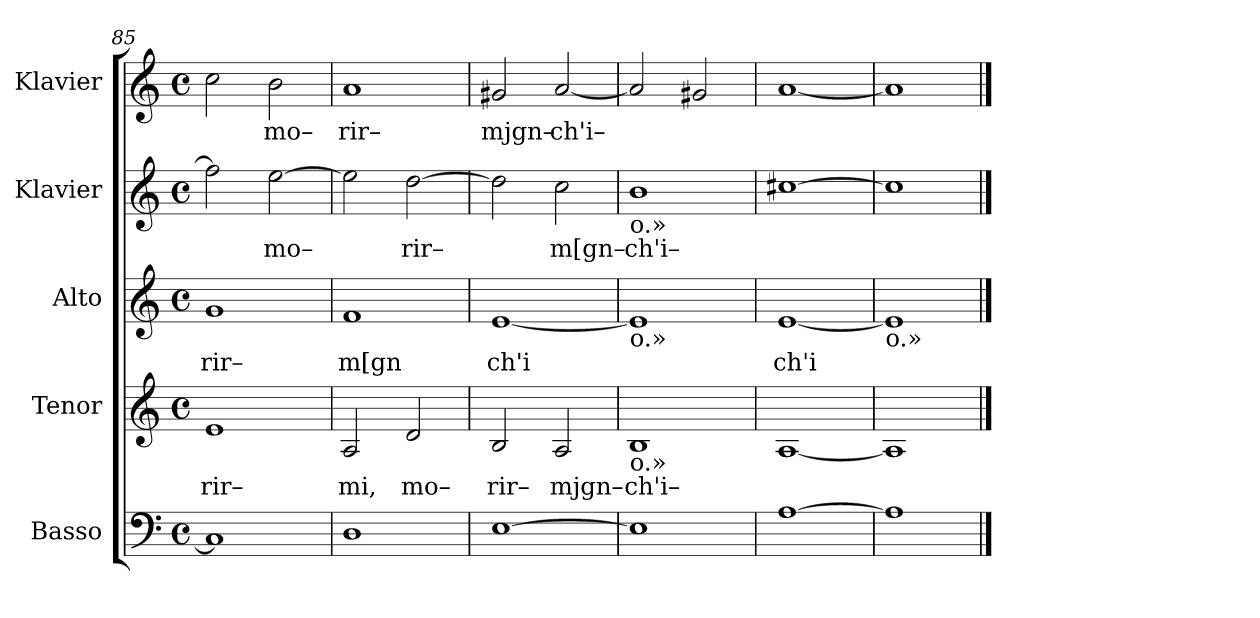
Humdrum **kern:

**kern	**kern	**text	**kern	**text	**kern	**text	**kern	**text
*part5	*part4	*part4	*part3	*part3	*part2	*part2	*part1	*part1
*staff5	*staff4	*staff4	*staff3	*staff3	*staff2	*staff2	*staff1	*staff1
*I"Basso	*I"Tenor	*	*I"Alto	*	*I"Klavier	*	*I"Klavier	*
*I'B.	*I'T.	*	*I'A.	*	*I'Klav.	*	*I'Klav.	*
*clefF4	*clefG2	*	*clefG2	*	*clefG2	*	*clefG2	*
*k[]	*k[]	*	*k[]	*	*k[]	*	*k[]	*
*M4/4	*M4/4	*	*M4/4	*	*M4/4	*	*M4/4	*
*met(c)	*met(c)	*	*met(c)	*	*met(c)	*	*met(c)	*
=85	=85	=85	=85	=85	=85	=85	=85	=85
!	!	!LO:LY:b	!	!LO:LY:b	!	!	!	!
1C]	1e	rir–	1g	rir–	2ff\]	.	2cc\	.
!	!	!	!	!	!	!LO:LY:b	!	!LO:LY:b
.	.	.	.	.	[2ee\	mo–	2b\	mo–
=86	=86	=86	=86	=86	=86	=86	=86	=86
!	!	!LO:LY:b	!	!LO:LY:b	!	!	!	!LO:LY:b
1D	2A/	mi,	1f	m[gn	2ee\]	.	1a	rir–
!	!	!LO:LY:b	!	!	!	!LO:LY:b	!	!
.	2d/	mo–	.	.	[2dd\	rir–	.	.
=87	=87	=87	=87	=87	=87	=87	=87	=87
!	!	!LO:LY:b	!	!LO:LY:b	!	!	!	!LO:LY:b
[1E	2B/	rir–	[1e	ch'i	2dd\]	.	2g#X/	mjgn–
!	!	!LO:LY:b	!	!	!	!LO:LY:b	!	!LO:LY:b
.	2A/	mjgn–	.	.	2cc\	m[gn–	[2a/	ch'i–
=88	=88	=88	=88	=88	=88	=88	=88	=88
!	!	!	!	!	!LO:TX:b:t=o.»	!	!	!
!	!	!	!LO:TX:b:t=o.»	!	!	!	!	!
!	!LO:TX:b:t=o.»	!	!	!	!	!	!	!
!	!	!LO:LY:b	!	!	!	!LO:LY:b	!	!
1E]	1B	ch'i–	1e]	.	1b	ch'i–	2a/]	.
.	.	.	.	.	.	.	2g#X/	.
=89	=89	=89	=89	=89	=89	=89	=89	=89
!	!	!	!	!LO:LY:b	!	!	!	!
[1A	[1A	.	[1e	ch'i	[1cc#X	.	[1a	.
=90	=90	=90	=90	=90	=90	=90	=90	=90
!	!	!	!LO:TX:b:t=o.»	!	!	!	!	!
1A]	1A]	.	1e]	.	1cc#]	.	1a]	.
==	==	==	==	==	==	==	==	==
*-	*-	*-	*-	*-	*-	*-	*-	*-
